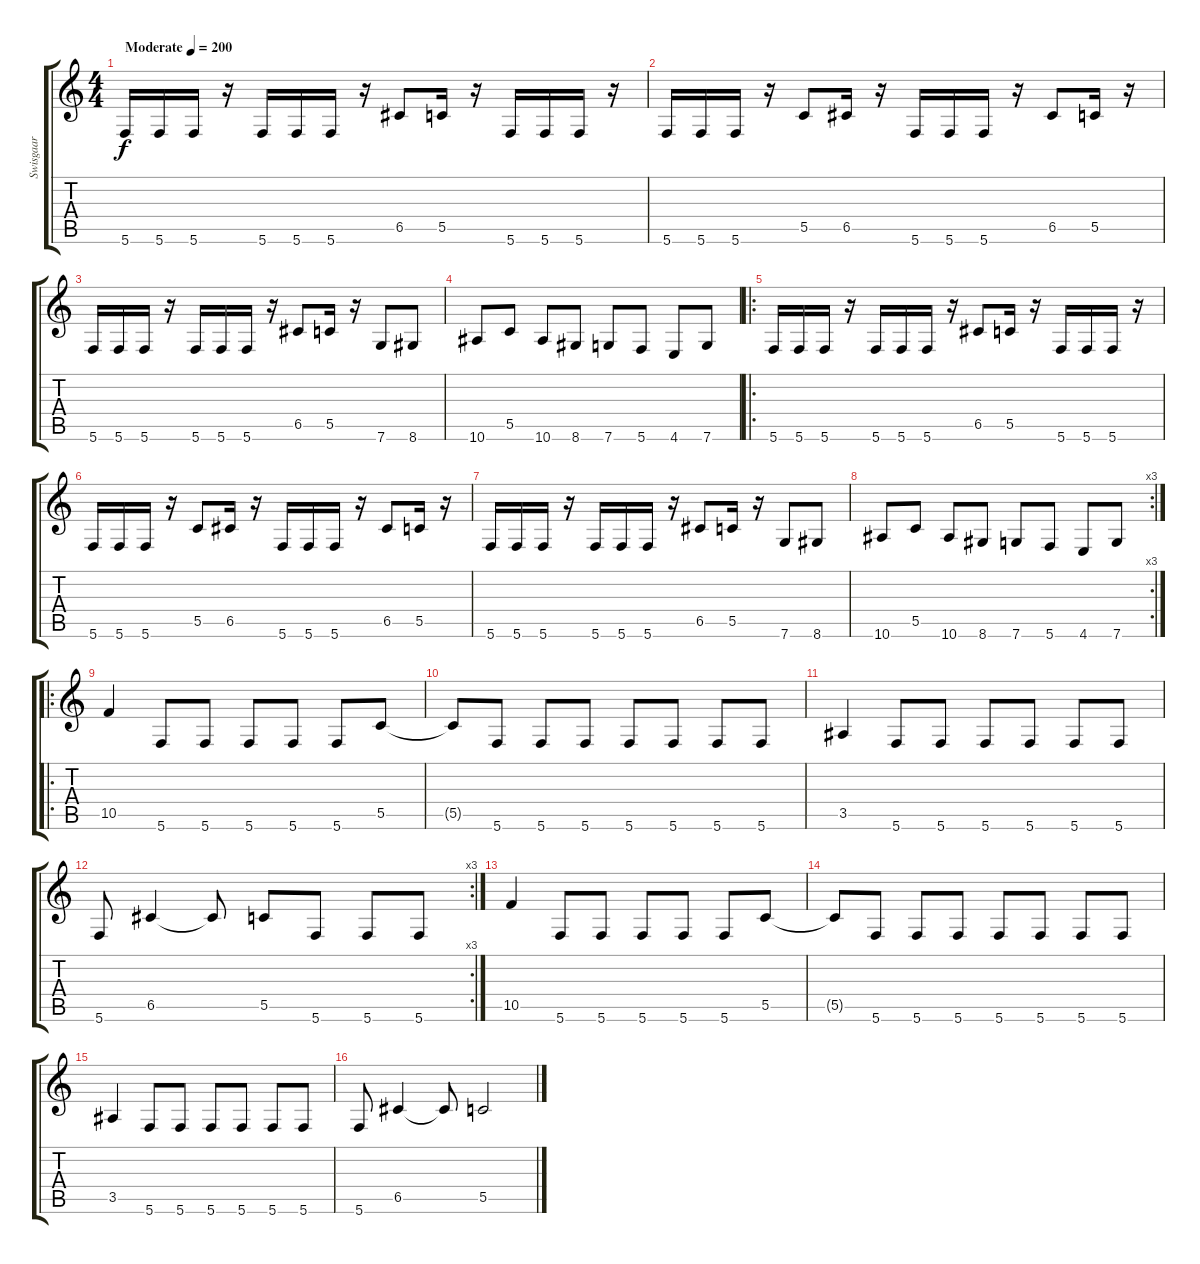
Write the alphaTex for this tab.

\track ("Swisgaar" "Swisgaar") {instrument overdrivenguitar}
\staff {score tabs}
\tuning (D4 A3 F3 C3 G2 C2) {hide}
\ts (4 4)
\tempo (200 "Moderate")
\clef g2
\ks c
5.6.16{dy f instrument overdrivenguitar} 5.6.16 5.6.16 r.16 5.6.16 5.6.16 5.6.16 r.16 6.5.8 5.5.16 r.16 5.6.16 5.6.16 5.6.16 r.16 |
5.6.16 5.6.16 5.6.16 r.16 5.5.8 6.5.16 r.16 5.6.16 5.6.16 5.6.16 r.16 6.5.8 5.5.16 r.16 |
5.6.16 5.6.16 5.6.16 r.16 5.6.16 5.6.16 5.6.16 r.16 6.5.8 5.5.16 r.16 7.6.8 8.6.8 |
10.6.8 5.5.8 10.6.8 8.6.8 7.6.8 5.6.8 4.6.8 7.6.8 |
\ro
5.6.16 5.6.16 5.6.16 r.16 5.6.16 5.6.16 5.6.16 r.16 6.5.8 5.5.16 r.16 5.6.16 5.6.16 5.6.16 r.16 |
5.6.16 5.6.16 5.6.16 r.16 5.5.8 6.5.16 r.16 5.6.16 5.6.16 5.6.16 r.16 6.5.8 5.5.16 r.16 |
5.6.16 5.6.16 5.6.16 r.16 5.6.16 5.6.16 5.6.16 r.16 6.5.8 5.5.16 r.16 7.6.8 8.6.8 |
\rc 3
10.6.8 5.5.8 10.6.8 8.6.8 7.6.8 5.6.8 4.6.8 7.6.8 |
\ro
10.5.4 5.6.8 5.6.8 5.6.8 5.6.8 5.6.8 5.5.8 |
5.5{t}.8 5.6.8 5.6.8 5.6.8 5.6.8 5.6.8 5.6.8 5.6.8 |
3.5.4 5.6.8 5.6.8 5.6.8 5.6.8 5.6.8 5.6.8 |
\rc 3
5.6.8 6.5.4 6.5{t}.8 5.5.8 5.6.8 5.6.8 5.6.8 |
10.5.4 5.6.8 5.6.8 5.6.8 5.6.8 5.6.8 5.5.8 |
5.5{t}.8 5.6.8 5.6.8 5.6.8 5.6.8 5.6.8 5.6.8 5.6.8 |
3.5.4 5.6.8 5.6.8 5.6.8 5.6.8 5.6.8 5.6.8 |
5.6.8 6.5.4 6.5{t}.8 5.5.2
